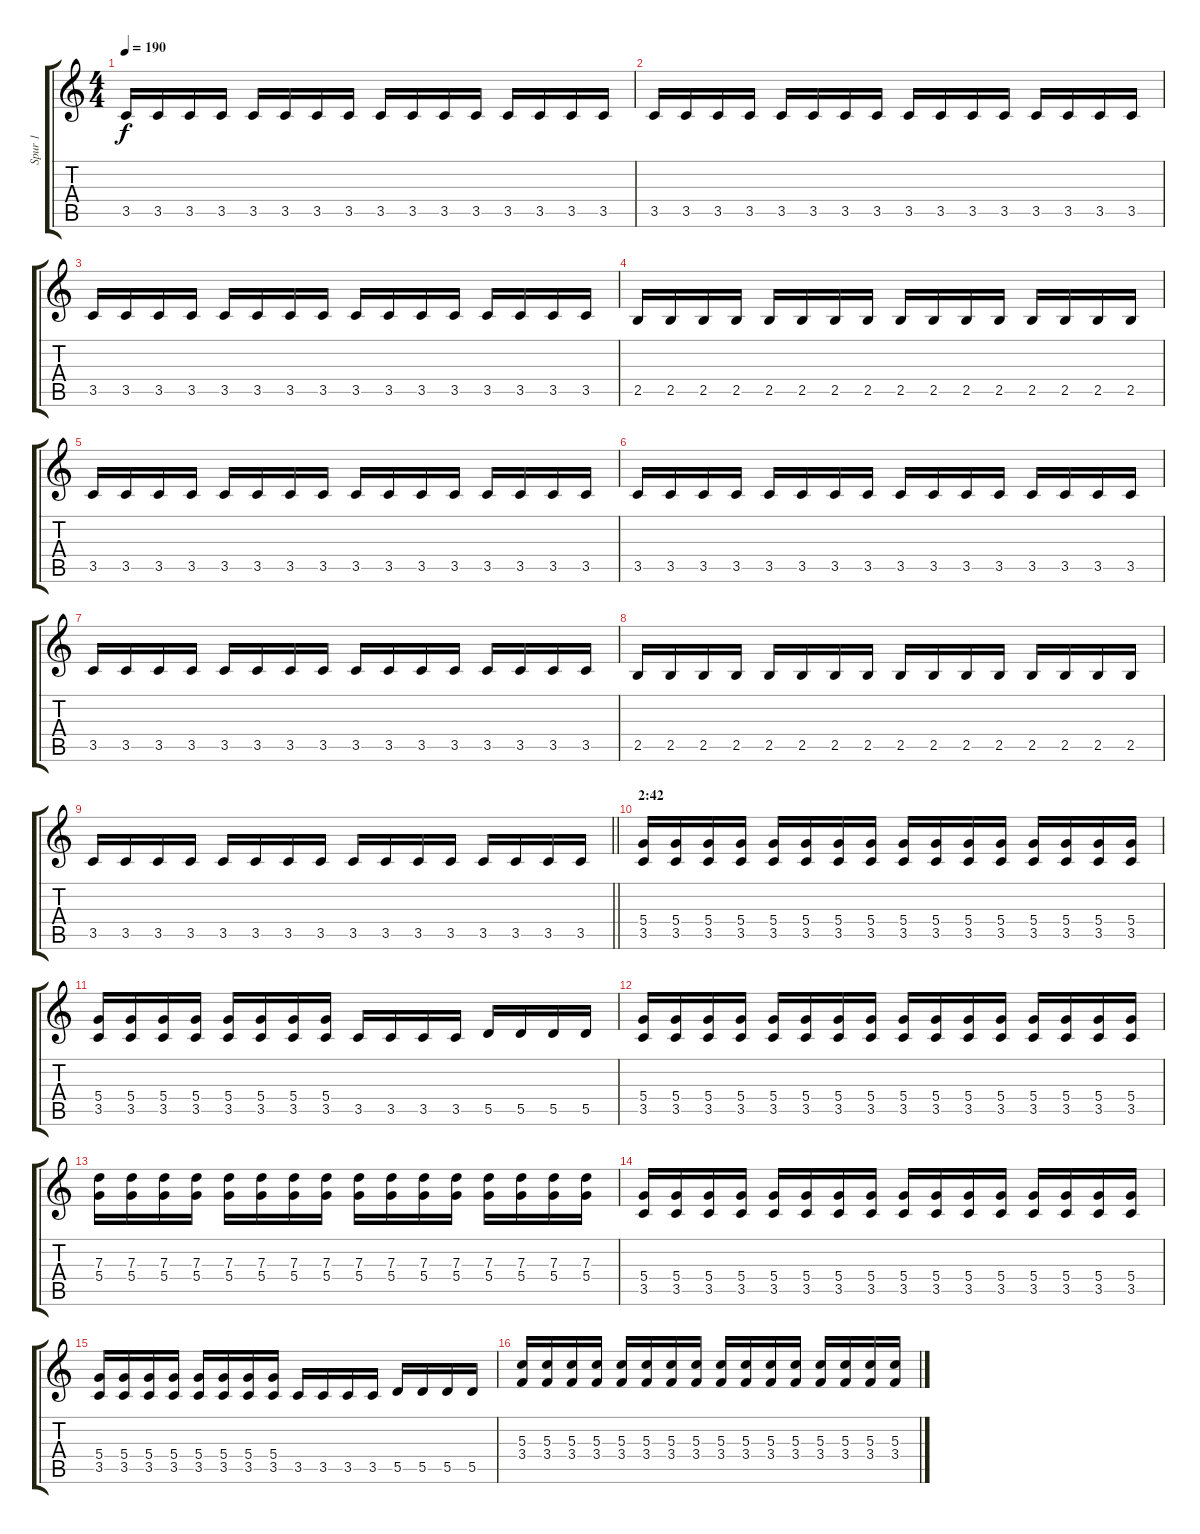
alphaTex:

\track ("Spur 1" "Spur 1") {instrument overdrivenguitar}
\staff {score tabs}
\tuning (E4 B3 G3 D3 A2 E2) {hide}
\ts (4 4)
\tempo 190
\clef g2
\ks c
3.5.16{dy f} 3.5.16 3.5.16 3.5.16 3.5.16 3.5.16 3.5.16 3.5.16 3.5.16 3.5.16 3.5.16 3.5.16 3.5.16 3.5.16 3.5.16 3.5.16 |
3.5.16 3.5.16 3.5.16 3.5.16 3.5.16 3.5.16 3.5.16 3.5.16 3.5.16 3.5.16 3.5.16 3.5.16 3.5.16 3.5.16 3.5.16 3.5.16 |
3.5.16 3.5.16 3.5.16 3.5.16 3.5.16 3.5.16 3.5.16 3.5.16 3.5.16 3.5.16 3.5.16 3.5.16 3.5.16 3.5.16 3.5.16 3.5.16 |
2.5.16 2.5.16 2.5.16 2.5.16 2.5.16 2.5.16 2.5.16 2.5.16 2.5.16 2.5.16 2.5.16 2.5.16 2.5.16 2.5.16 2.5.16 2.5.16 |
3.5.16 3.5.16 3.5.16 3.5.16 3.5.16 3.5.16 3.5.16 3.5.16 3.5.16 3.5.16 3.5.16 3.5.16 3.5.16 3.5.16 3.5.16 3.5.16 |
3.5.16 3.5.16 3.5.16 3.5.16 3.5.16 3.5.16 3.5.16 3.5.16 3.5.16 3.5.16 3.5.16 3.5.16 3.5.16 3.5.16 3.5.16 3.5.16 |
3.5.16 3.5.16 3.5.16 3.5.16 3.5.16 3.5.16 3.5.16 3.5.16 3.5.16 3.5.16 3.5.16 3.5.16 3.5.16 3.5.16 3.5.16 3.5.16 |
2.5.16 2.5.16 2.5.16 2.5.16 2.5.16 2.5.16 2.5.16 2.5.16 2.5.16 2.5.16 2.5.16 2.5.16 2.5.16 2.5.16 2.5.16 2.5.16 |
\barLineRight lightlight
3.5.16 3.5.16 3.5.16 3.5.16 3.5.16 3.5.16 3.5.16 3.5.16 3.5.16 3.5.16 3.5.16 3.5.16 3.5.16 3.5.16 3.5.16 3.5.16 |
\section ("" "2:42")
(5.4 3.5).16 (5.4 3.5).16 (5.4 3.5).16 (5.4 3.5).16 (5.4 3.5).16 (5.4 3.5).16 (5.4 3.5).16 (5.4 3.5).16 (5.4 3.5).16 (5.4 3.5).16 (5.4 3.5).16 (5.4 3.5).16 (5.4 3.5).16 (5.4 3.5).16 (5.4 3.5).16 (5.4 3.5).16 |
(5.4 3.5).16 (5.4 3.5).16 (5.4 3.5).16 (5.4 3.5).16 (5.4 3.5).16 (5.4 3.5).16 (5.4 3.5).16 (5.4 3.5).16 3.5.16 3.5.16 3.5.16 3.5.16 5.5.16 5.5.16 5.5.16 5.5.16 |
(5.4 3.5).16 (5.4 3.5).16 (5.4 3.5).16 (5.4 3.5).16 (5.4 3.5).16 (5.4 3.5).16 (5.4 3.5).16 (5.4 3.5).16 (5.4 3.5).16 (5.4 3.5).16 (5.4 3.5).16 (5.4 3.5).16 (5.4 3.5).16 (5.4 3.5).16 (5.4 3.5).16 (5.4 3.5).16 |
(7.3 5.4).16 (7.3 5.4).16 (7.3 5.4).16 (7.3 5.4).16 (7.3 5.4).16 (7.3 5.4).16 (7.3 5.4).16 (7.3 5.4).16 (7.3 5.4).16 (7.3 5.4).16 (7.3 5.4).16 (7.3 5.4).16 (7.3 5.4).16 (7.3 5.4).16 (7.3 5.4).16 (7.3 5.4).16 |
(5.4 3.5).16 (5.4 3.5).16 (5.4 3.5).16 (5.4 3.5).16 (5.4 3.5).16 (5.4 3.5).16 (5.4 3.5).16 (5.4 3.5).16 (5.4 3.5).16 (5.4 3.5).16 (5.4 3.5).16 (5.4 3.5).16 (5.4 3.5).16 (5.4 3.5).16 (5.4 3.5).16 (5.4 3.5).16 |
(5.4 3.5).16 (5.4 3.5).16 (5.4 3.5).16 (5.4 3.5).16 (5.4 3.5).16 (5.4 3.5).16 (5.4 3.5).16 (5.4 3.5).16 3.5.16 3.5.16 3.5.16 3.5.16 5.5.16 5.5.16 5.5.16 5.5.16 |
(5.3 3.4).16 (5.3 3.4).16 (5.3 3.4).16 (5.3 3.4).16 (5.3 3.4).16 (5.3 3.4).16 (5.3 3.4).16 (5.3 3.4).16 (5.3 3.4).16 (5.3 3.4).16 (5.3 3.4).16 (5.3 3.4).16 (5.3 3.4).16 (5.3 3.4).16 (5.3 3.4).16 (5.3 3.4).16
